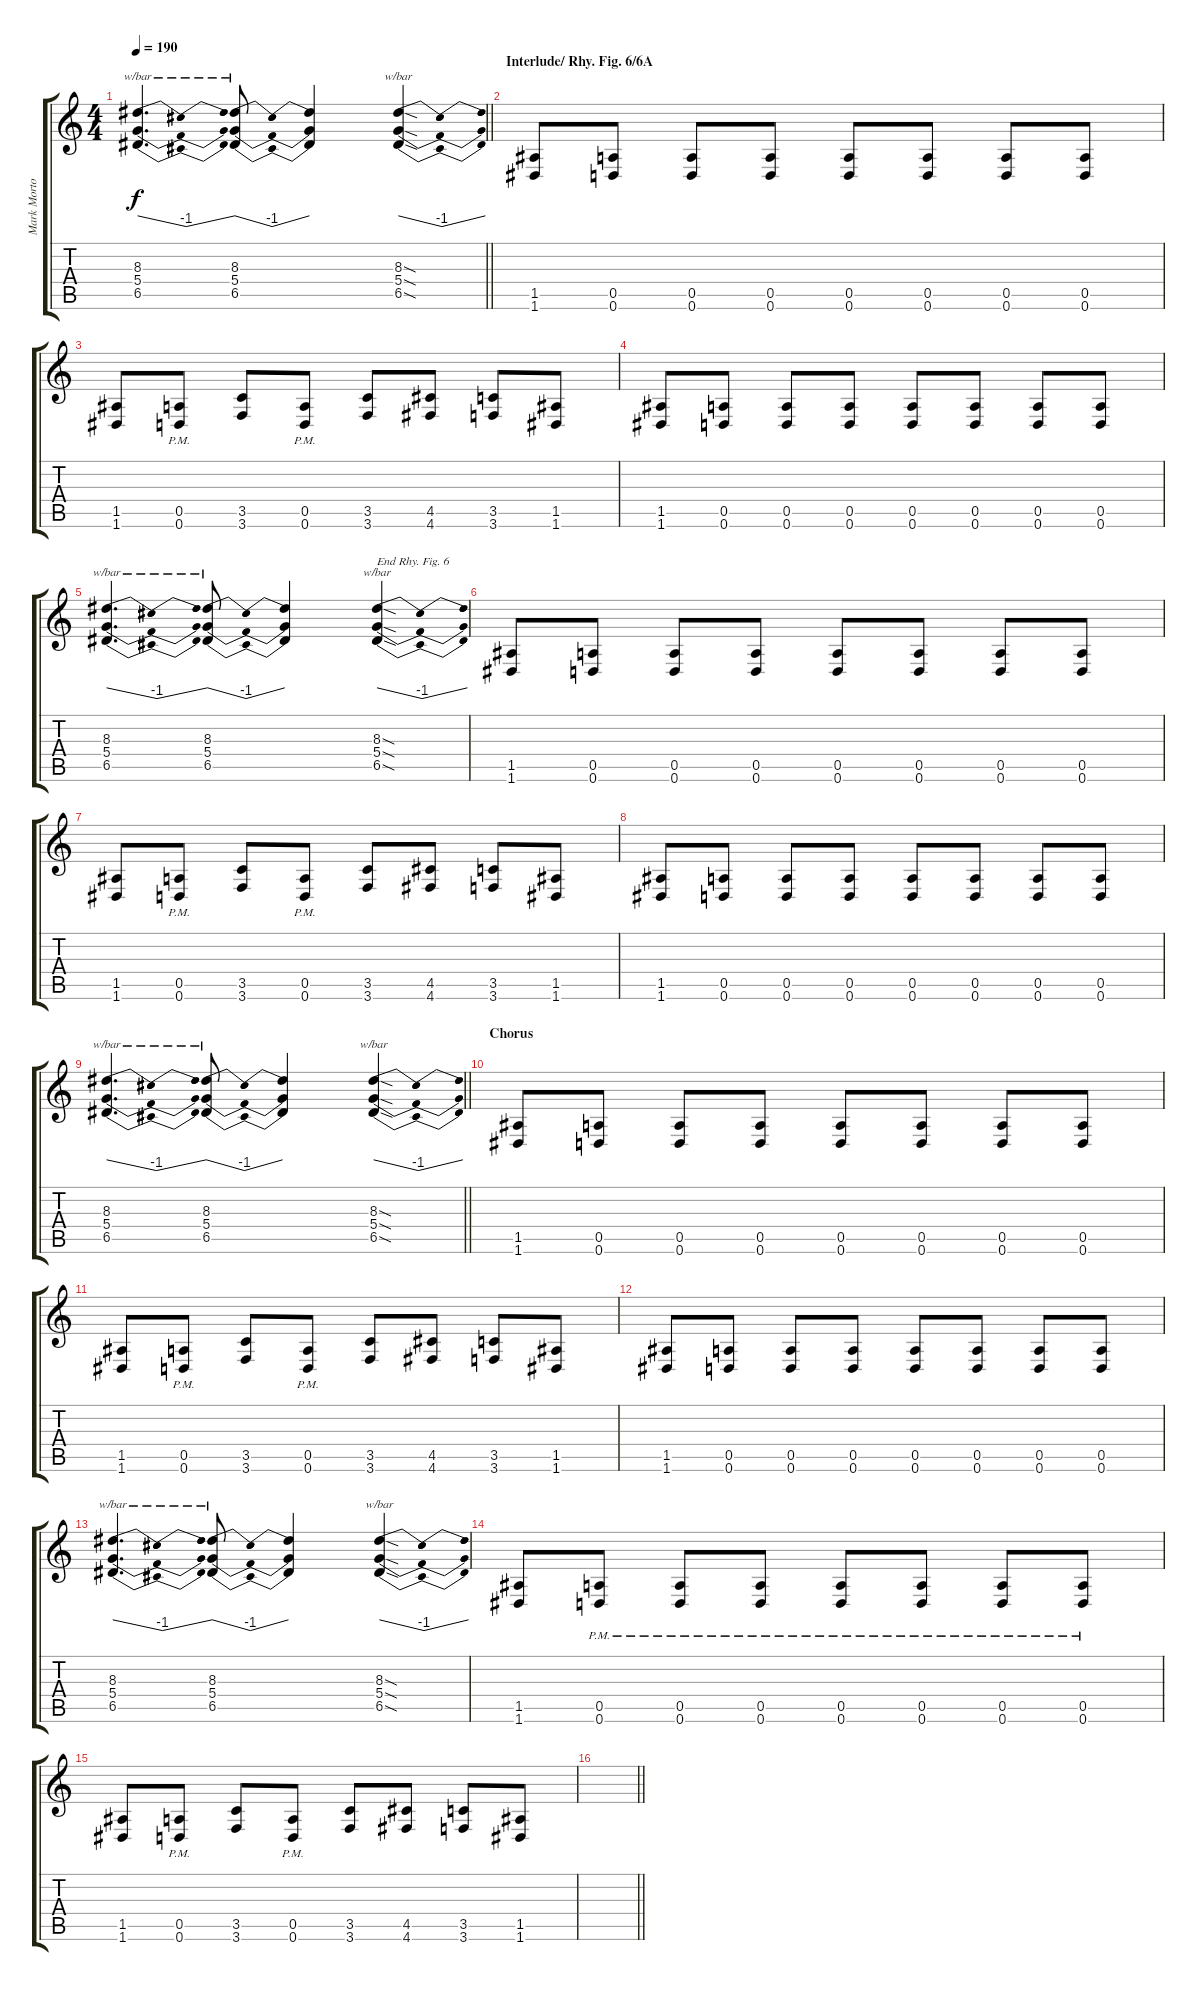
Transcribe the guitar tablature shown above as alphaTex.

\track ("Mark Morton" "Mark Morto") {instrument distortionguitar}
\staff {score tabs}
\tuning (E4 B3 G3 D3 A2 D2) {hide}
\ts (4 4)
\tempo 190
\clef g2
\barLineRight lightlight
\ks c
(8.3 5.4 6.5).4{d tbe (dip default 0 0 30 -4 60 0) dy f} (8.3 5.4 6.5).8{tbe (dip default 0 0 30 -4 60 0)} (8.3{t} 5.4{t} 6.5{t}).4 (8.3{sod} 5.4{sod} 6.5{sod}).4{tbe (dip default 0 0 30 -4 60 0)} |
\section ("" "Interlude/ Rhy. Fig. 6/6A")
(1.5 1.6).8 (0.5 0.6).8 (0.5 0.6).8 (0.5 0.6).8 (0.5 0.6).8 (0.5 0.6).8 (0.5 0.6).8 (0.5 0.6).8 |
(1.5 1.6).8 (0.5{pm} 0.6{pm}).8 (3.5 3.6).8 (0.5{pm} 0.6{pm}).8 (3.5 3.6).8 (4.5 4.6).8 (3.5 3.6).8 (1.5 1.6).8 |
(1.5 1.6).8 (0.5 0.6).8 (0.5 0.6).8 (0.5 0.6).8 (0.5 0.6).8 (0.5 0.6).8 (0.5 0.6).8 (0.5 0.6).8 |
(8.3 5.4 6.5).4{d tbe (dip default 0 0 30 -4 60 0)} (8.3 5.4 6.5).8{tbe (dip default 0 0 30 -4 60 0)} (8.3{t} 5.4{t} 6.5{t}).4 (8.3{sod} 5.4{sod} 6.5{sod}).4{tbe (dip default 0 0 30 -4 60 0) txt "End Rhy. Fig. 6"} |
(1.5 1.6).8 (0.5 0.6).8 (0.5 0.6).8 (0.5 0.6).8 (0.5 0.6).8 (0.5 0.6).8 (0.5 0.6).8 (0.5 0.6).8 |
(1.5 1.6).8 (0.5{pm} 0.6{pm}).8 (3.5 3.6).8 (0.5{pm} 0.6{pm}).8 (3.5 3.6).8 (4.5 4.6).8 (3.5 3.6).8 (1.5 1.6).8 |
(1.5 1.6).8 (0.5 0.6).8 (0.5 0.6).8 (0.5 0.6).8 (0.5 0.6).8 (0.5 0.6).8 (0.5 0.6).8 (0.5 0.6).8 |
\barLineRight lightlight
(8.3 5.4 6.5).4{d tbe (dip default 0 0 30 -4 60 0)} (8.3 5.4 6.5).8{tbe (dip default 0 0 30 -4 60 0)} (8.3{t} 5.4{t} 6.5{t}).4 (8.3{sod} 5.4{sod} 6.5{sod}).4{tbe (dip default 0 0 30 -4 60 0)} |
\section ("" "Chorus")
(1.5 1.6).8 (0.5 0.6).8 (0.5 0.6).8 (0.5 0.6).8 (0.5 0.6).8 (0.5 0.6).8 (0.5 0.6).8 (0.5 0.6).8 |
(1.5 1.6).8 (0.5{pm} 0.6{pm}).8 (3.5 3.6).8 (0.5{pm} 0.6{pm}).8 (3.5 3.6).8 (4.5 4.6).8 (3.5 3.6).8 (1.5 1.6).8 |
(1.5 1.6).8 (0.5 0.6).8 (0.5 0.6).8 (0.5 0.6).8 (0.5 0.6).8 (0.5 0.6).8 (0.5 0.6).8 (0.5 0.6).8 |
(8.3 5.4 6.5).4{d tbe (dip default 0 0 30 -4 60 0)} (8.3 5.4 6.5).8{tbe (dip default 0 0 30 -4 60 0)} (8.3{t} 5.4{t} 6.5{t}).4 (8.3{sod} 5.4{sod} 6.5{sod}).4{tbe (dip default 0 0 30 -4 60 0)} |
(1.5 1.6).8 (0.5{pm} 0.6{pm}).8 (0.5{pm} 0.6{pm}).8 (0.5{pm} 0.6{pm}).8 (0.5{pm} 0.6{pm}).8 (0.5{pm} 0.6{pm}).8 (0.5{pm} 0.6{pm}).8 (0.5{pm} 0.6{pm}).8 |
(1.5 1.6).8 (0.5{pm} 0.6{pm}).8 (3.5 3.6).8 (0.5{pm} 0.6{pm}).8 (3.5 3.6).8 (4.5 4.6).8 (3.5 3.6).8 (1.5 1.6).8 |
\barLineRight lightlight
